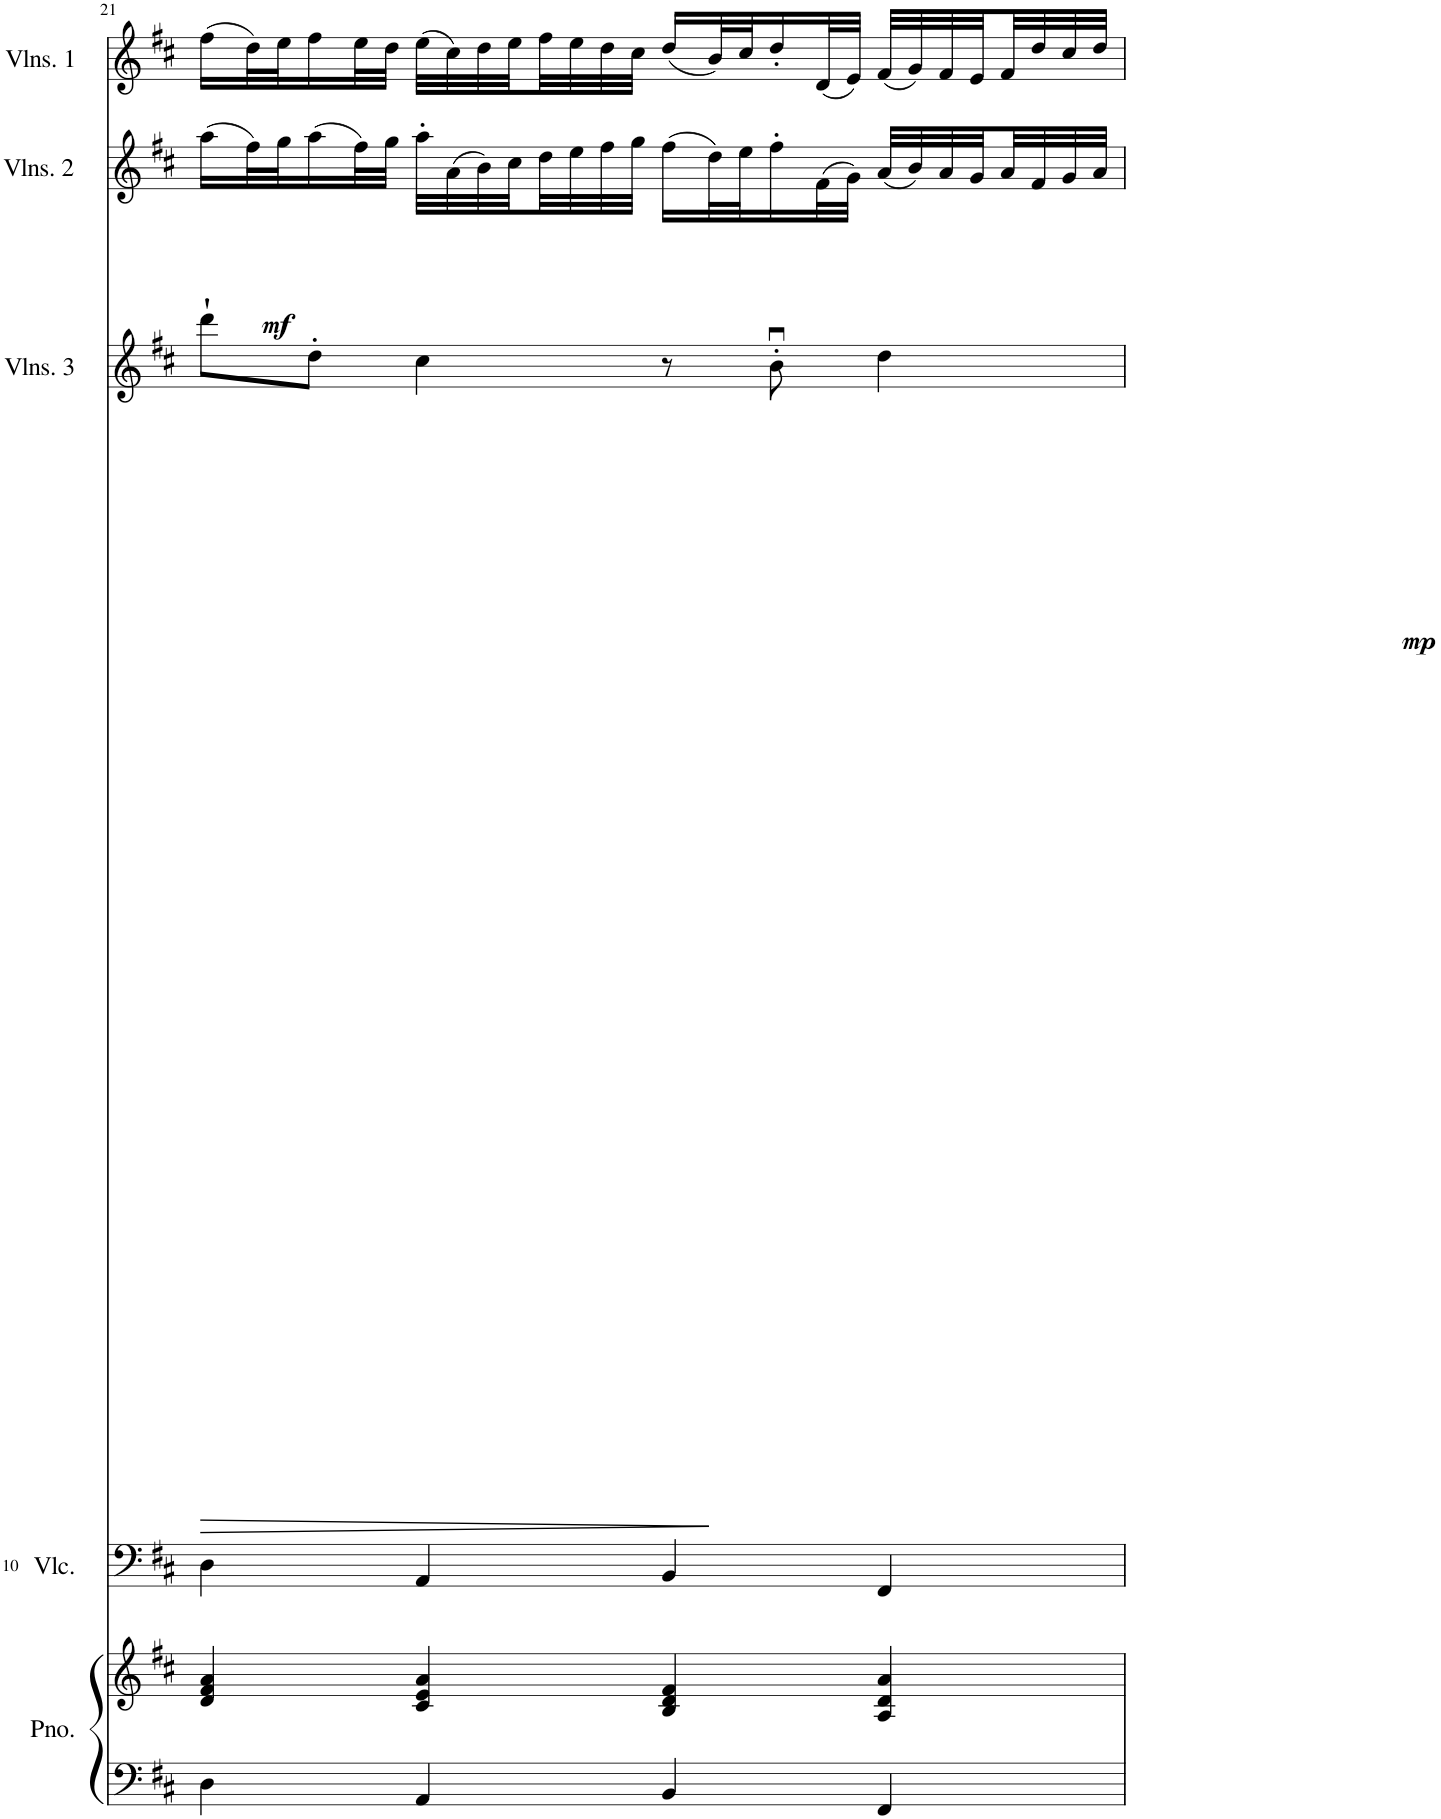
**kern	**kern	**kern	**kern	**dynam	**kern	**dynam	**kern
*part5	*part5	*part4	*part3	*part3	*part2	*part2	*part1
*staff6	*staff5	*staff4	*staff3	*staff3	*staff2	*staff2	*staff1
*I"Piano	*	*I"Violoncello	*I"Violins 3	*	*I"Violins 2	*	*I"Violins 1
*I'Pno.	*	*I'Vlc.	*I'Vlns. 3	*	*I'Vlns. 2	*	*I'Vlns. 1
!!LO:PB:g=z
*clefF4	*clefG2	*clefF4	*clefG2	*	*clefG2	*	*clefG2
*k[f#c#]	*k[f#c#]	*k[f#c#]	*k[f#c#]	*	*k[f#c#]	*	*k[f#c#]
*M4/4	*M4/4	*M4/4	*M4/4	*	*M4/4	*	*M4/4
=21	=21	=21	=21	=21	=21	=21	=21
!	!	!	!	!LO:HP:b	!	!LO:DY:b	!
4D\	4d/ 4f#/ 4a/	4D\	8ddd`\L	>	(16aa\LL	mf	(16ff#\LL
.	.	.	.	.	32ff#\L)	.	32dd\L)
.	.	.	.	.	32gg\J	.	32ee\J
.	.	.	8dd'\J	.	(16aa\	.	16ff#\
.	.	.	.	.	32ff#\L)	.	32ee\L
.	.	.	.	.	32gg\JJJ	.	32dd\JJJ
4AA/	4c#/ 4e/ 4a/	4AA/	4cc#\	.	32aa'\LLL	.	(32ee\LLL
.	.	.	.	.	(32a\	.	32cc#\)
.	.	.	.	.	32b\)	.	32dd\
.	.	.	.	.	32cc#\	.	32ee\
.	.	.	.	.	32dd\	.	32ff#\
.	.	.	.	.	32ee\	.	32ee\
.	.	.	.	.	32ff#\	.	32dd\
.	.	.	.	.	32gg\JJJ	.	32cc#\JJJ
4BB/	4B/ 4d/ 4f#/	4BB/	8r	.	(16ff#\LL	.	(16dd/LL
.	.	.	.	.	32dd\L)	.	32b/L)
.	.	.	.	.	32ee\J	.	32cc#/J
!	!	!	!	!LO:DY:b	!	!	!
.	.	.	8bu'\	mp	16ff#'\	.	16dd'/
.	.	.	.	.	(32f#\L	.	(32d/L
.	.	.	.	.	32g\JJJ)	.	32e/JJJ)
4FF#/	4A/ 4d/ 4a/	4FF#/	4dd\	.	(32a/LLL	.	(32f#/LLL
.	.	.	.	.	32b/)	.	32g/)
.	.	.	.	.	32a/	.	32f#/
.	.	.	.	.	32g/	.	32e/
.	.	.	.	.	32a/	.	32f#/
.	.	.	.	.	32f#/	.	32dd/
.	.	.	.	.	32g/	.	32cc#/
.	.	.	.	.	32a/JJJ	.	32dd/JJJ
.	.	.	.	]	.	.	.
=	=	=	=	=	=	=	=
*-	*-	*-	*-	*-	*-	*-	*-
